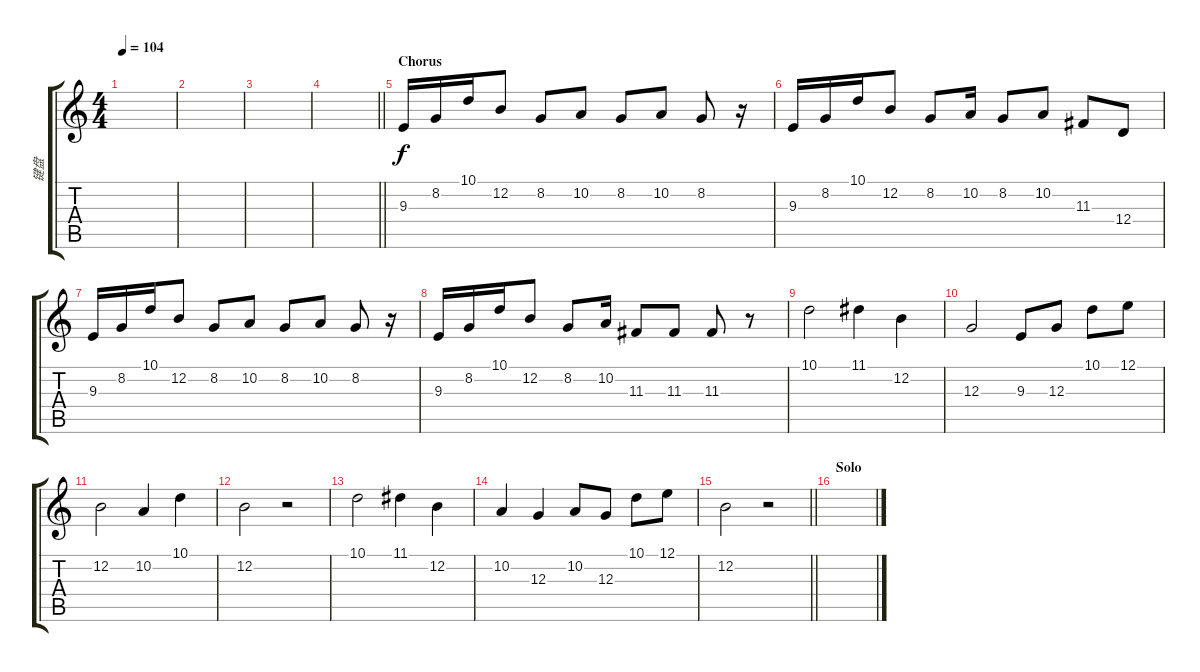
\track ("键盘" "键盘") {instrument brightacousticpiano}
\staff {score tabs}
\tuning (E4 B3 G3 D3 A2 E2) {hide}
\ts (4 4)
\tempo 104
\clef g2
\ks c
|
|
|
\barLineRight lightlight
|
\section ("" "Chorus")
9.3.16 8.2.16 10.1.16 12.2.8 8.2.8 10.2.8 8.2.8 10.2.8 8.2.8 r.16 |
9.3.16 8.2.16 10.1.16 12.2.8 8.2.8 10.2.16 8.2.8 10.2.8 11.3.8 12.4.8 |
9.3.16 8.2.16 10.1.16 12.2.8 8.2.8 10.2.8 8.2.8 10.2.8 8.2.8 r.16 |
9.3.16 8.2.16 10.1.16 12.2.8 8.2.8 10.2.16 11.3.8 11.3.8 11.3.8 r.8 |
10.1.2 11.1.4 12.2.4 |
12.3.2 9.3.8 12.3.8 10.1.8 12.1.8 |
12.2.2 10.2.4 10.1.4 |
12.2.2 r.2 |
10.1.2 11.1.4 12.2.4 |
10.2.4 12.3.4 10.2.8 12.3.8 10.1.8 12.1.8 |
\barLineRight lightlight
12.2.2 r.2 |
\section ("" "Solo")
